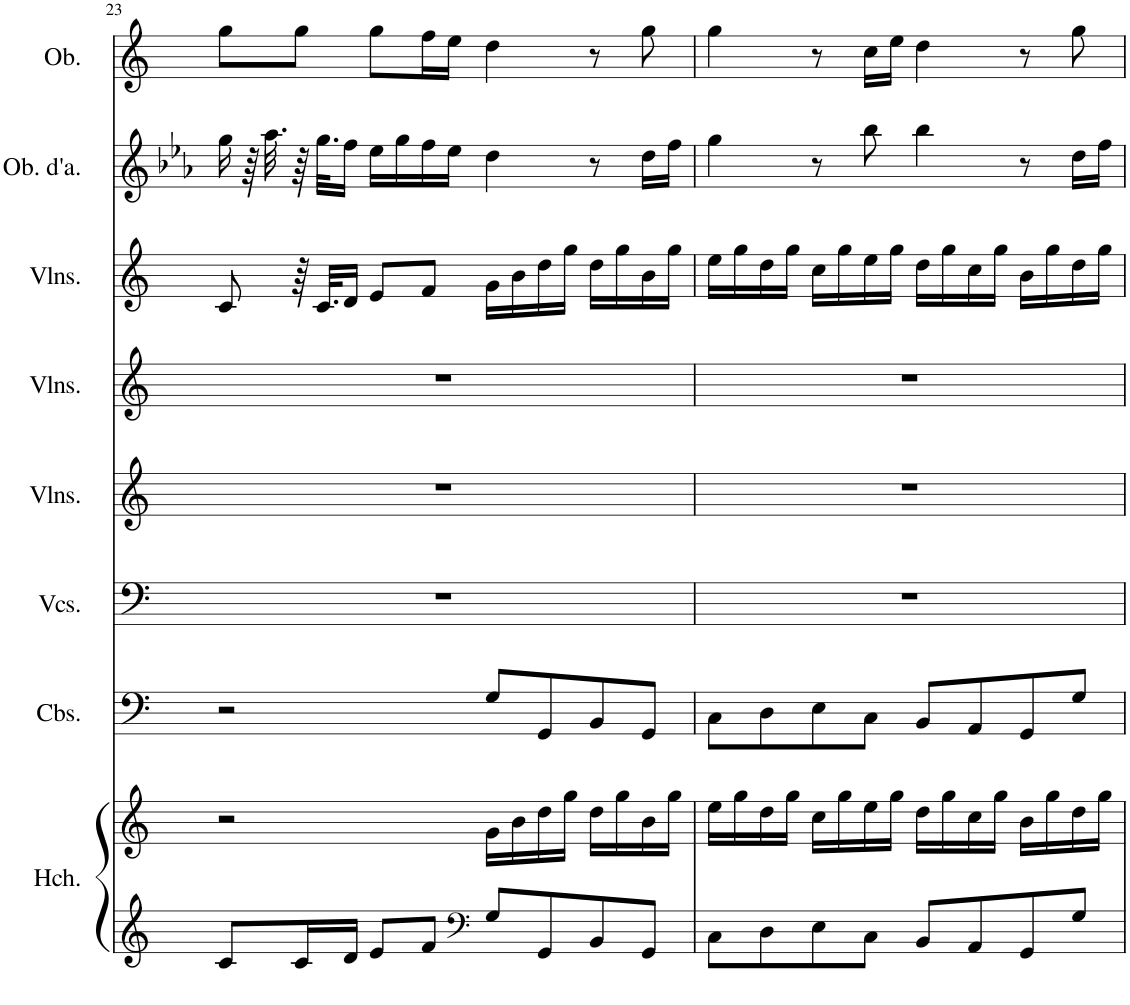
**kern	**kern	**kern	**kern	**kern	**kern	**kern	**kern	**kern
*part8	*part8	*part7	*part6	*part5	*part4	*part3	*part2	*part1
*staff9	*staff8	*staff7	*staff6	*staff5	*staff4	*staff3	*staff2	*staff1
*I"Harpsichord, Harpsichord	*	*I"Contrabasses, Double Bass	*I"Violoncellos, Cello	*I"Violins, Viola	*I"Violins, Violin II	*I"Violins, Violin I	*I"Oboe d'amore	*I"Oboe
*I'Hch.	*	*I'Cbs.	*I'Vcs.	*I'Vlns.	*I'Vlns.	*I'Vlns.	*I'Ob. d'a.	*I'Ob.
!!LO:PB:g=z
*clefG2	*clefG2	*clefF4	*clefF4	*clefG2	*clefG2	*clefG2	*clefG2	*clefG2
*	*	*Trd7c12	*	*	*	*	*Trd2c3	*
*k[]	*k[]	*k[]	*k[]	*k[]	*k[]	*k[]	*k[b-e-a-]	*k[]
*M4/4	*M4/4	*M4/4	*M4/4	*M4/4	*M4/4	*M4/4	*M4/4	*M4/4
=23	=23	=23	=23	=23	=23	=23	=23	=23
8c/L	2r	2r	1r	1r	1r	8c/	16gg\	8gg\L
.	.	.	.	.	.	.	64r	.
.	.	.	.	.	.	.	32.aa-\	.
16c/L	.	.	.	.	.	64r	64r	8gg\J
.	.	.	.	.	.	32.c/KLL	32.gg\KLL	.
16d/JJ	.	.	.	.	.	16d/JJ	16ff\JJ	.
8e/L	.	.	.	.	.	8e/L	16ee-\LL	8gg\L
.	.	.	.	.	.	.	16gg\	.
8f/J	.	.	.	.	.	8f/J	16ff\	16ff\L
.	.	.	.	.	.	.	16ee-\JJ	16ee\JJ
*clefF4	*	*	*	*	*	*	*	*
8G/L	16g\LL	8G/L	.	.	.	16g\LL	4dd\	4dd\
.	16b\	.	.	.	.	16b\	.	.
8GG/	16dd\	8GG/	.	.	.	16dd\	.	.
.	16gg\JJ	.	.	.	.	16gg\JJ	.	.
8BB/	16dd\LL	8BB/	.	.	.	16dd\LL	8r	8r
.	16gg\	.	.	.	.	16gg\	.	.
8GG/J	16b\	8GG/J	.	.	.	16b\	16dd\LL	8gg\
.	16gg\JJ	.	.	.	.	16gg\JJ	16ff\JJ	.
=24	=24	=24	=24	=24	=24	=24	=24	=24
8C\L	16ee\LL	8C\L	1r	1r	1r	16ee\LL	4gg\	4gg\
.	16gg\	.	.	.	.	16gg\	.	.
8D\	16dd\	8D\	.	.	.	16dd\	.	.
.	16gg\JJ	.	.	.	.	16gg\JJ	.	.
8E\	16cc\LL	8E\	.	.	.	16cc\LL	8r	8r
.	16gg\	.	.	.	.	16gg\	.	.
8C\J	16ee\	8C\J	.	.	.	16ee\	8bb-\	16cc\LL
.	16gg\JJ	.	.	.	.	16gg\JJ	.	16ee\JJ
8BB/L	16dd\LL	8BB/L	.	.	.	16dd\LL	4bb-\	4dd\
.	16gg\	.	.	.	.	16gg\	.	.
8AA/	16cc\	8AA/	.	.	.	16cc\	.	.
.	16gg\JJ	.	.	.	.	16gg\JJ	.	.
8GG/	16b\LL	8GG/	.	.	.	16b\LL	8r	8r
.	16gg\	.	.	.	.	16gg\	.	.
8G/J	16dd\	8G/J	.	.	.	16dd\	16dd\LL	8gg\
.	16gg\JJ	.	.	.	.	16gg\JJ	16ff\JJ	.
=	=	=	=	=	=	=	=	=
*-	*-	*-	*-	*-	*-	*-	*-	*-
